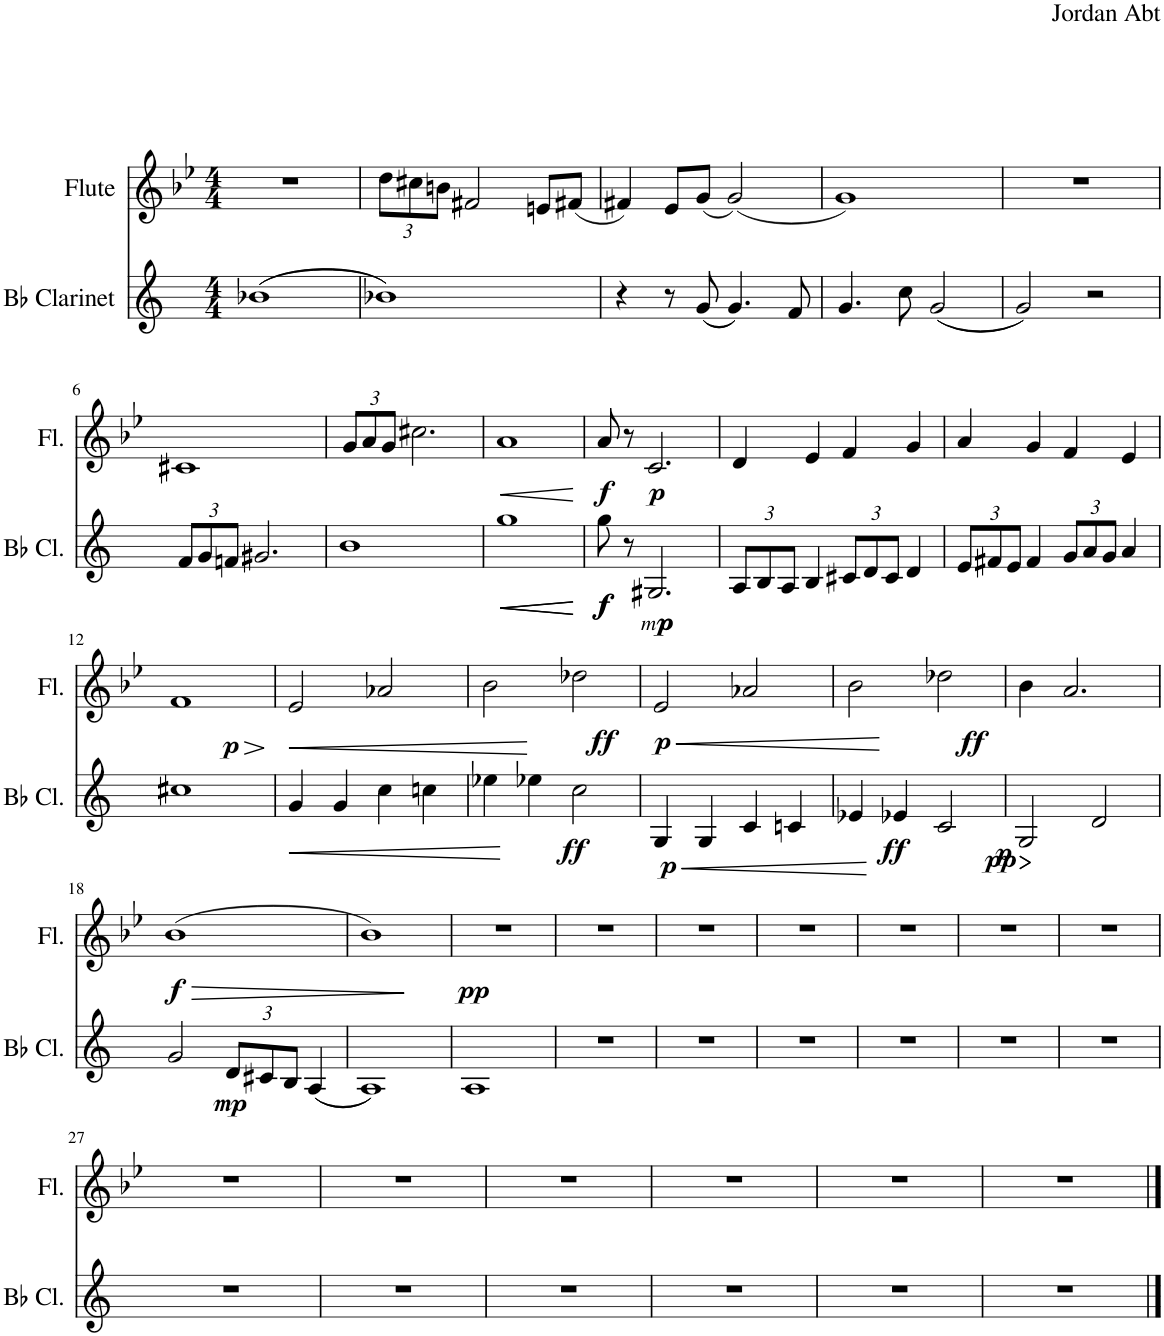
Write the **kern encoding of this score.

**kern	**dynam	**kern	**dynam
*part2	*part2	*part1	*part1
*staff2	*staff2	*staff1	*staff1
*I"Bb Clarinet	*	*I"Flute	*
*I'Bb Cl.	*	*I'Fl.	*
*clefG2	*	*clefG2	*
*Trd1c2	*	*	*
*k[]	*	*k[b-e-]	*
*M4/4	*	*M4/4	*
=1	=1	=1	=1
((1b-X	.	1r	.
=2	=2	=2	=2
*	*	*Xbrackettup	*
1b-X))	.	12dd\L	.
.	.	12cc#X\	.
.	.	12bn\J	.
.	.	2f#X/	.
.	.	8en/L	.
.	.	(8f#X/J	.
=3	=3	=3	=3
4r	.	4f#X/)	.
8r	.	8e-/L	.
((8g/	.	(8g/J	.
4.g/))	.	(2g/)	.
8f/	.	.	.
=4	=4	=4	=4
4.g/	.	1g)	.
8cc\	.	.	.
((2g/	.	.	.
=5	=5	=5	=5
2g/))	.	1r	.
2r	.	.	.
!!LO:LB:g=z
=6	=6	=6	=6
*Xbrackettup	*	*	*
12f/L	.	1c#X	.
12g/	.	.	.
12fn/J	.	.	.
2.g#X/	.	.	.
=7	=7	=7	=7
1b	.	12g/L	.
.	.	12a/	.
.	.	12g/J	.
.	.	2.cc#X\	.
=8	=8	=8	=8
!	!LO:HP:b	!	!
!	!LO:HP:n=1:b	!	!LO:HP:b
1gg	< <	1a	<
.	[	.	[
=9	=9	=9	=9
!	!LO:DY:b	!	!
!	!LO:DY:n=1:b	!	!LO:DY:b
8gg\	f f	8a/	f
8r	[	8r	.
!	!LO:DY:n=2:b	!	!
!	!LO:DY:n=3:b	!	!
!	!LO:DY:n=4:b	!	!LO:DY:b
2.G#X/	other-dynamics p p	2.c/	p
=10	=10	=10	=10
12A/L	.	4d/	.
12B/	.	.	.
12A/J	.	.	.
4B/	.	4e-/	.
12c#X/L	.	4f/	.
12d/	.	.	.
12c#/J	.	.	.
4d/	.	4g/	.
=11	=11	=11	=11
12e/L	.	4a/	.
12f#X/	.	.	.
12e/J	.	.	.
4f#/	.	4g/	.
12g/L	.	4f/	.
12a/	.	.	.
12g/J	.	.	.
4a/	.	4e-/	.
!!LO:LB:g=z
=12	=12	=12	=12
!	!	!	!LO:HP:b
!	!	!	!LO:DY:n=1:b
1cc#X	.	1f	> p
.	.	.	]
=13	=13	=13	=13
!	!LO:HP:b	!	!LO:HP:b
4g/	<	2e-/	<
4g/	.	.	.
4cc\	.	2a-X/	.
4ccn\	.	.	.
.	[	.	[
=14	=14	=14	=14
4ee-X\	.	2b-\	.
4ee-X\	.	.	.
!	!LO:DY:b	!	!LO:DY:b
2cc\	ff	2dd-X\	ff
=15	=15	=15	=15
!	!LO:HP:b	!	!LO:HP:b
!	!LO:DY:n=1:b	!	!LO:DY:n=1:b
4G/	< p	2e-/	< p
4G/	.	.	.
4c/	.	2a-X/	.
4cn/	.	.	.
.	[	.	[
=16	=16	=16	=16
4e-X/	.	2b-\	.
!	!LO:DY:b	!	!
4e-X/	ff	.	.
!	!LO:HP:b	!	!
!	!LO:HP:n=1:b	!	!
!	!LO:DY:n=1:b	!	!
!	!LO:DY:n=2:b	!	!LO:DY:b
2c/	> > p pp	2dd-X\	ff
.	]	.	.
=17	=17	=17	=17
2G/	.	4b-\	.
.	.	2.a/	.
2d/	]	.	.
!!LO:LB:g=z
=18	=18	=18	=18
!	!	!	!LO:HP:b
!	!	!	!LO:DY:n=1:b
2g/	.	(1b-	> f
!	!LO:DY:b	!	!
12d/L	mp	.	.
12c#X/	.	.	.
12B/J	.	.	.
((4A/	.	.	.
.	.	.	]
=19	=19	=19	=19
1A))	.	1b-)	.
=20	=20	=20	=20
!	!	!	!LO:DY:b
1A	.	1r	pp
=21	=21	=21	=21
1r	.	1r	.
=22	=22	=22	=22
1r	.	1r	.
=23	=23	=23	=23
1r	.	1r	.
=24	=24	=24	=24
1r	.	1r	.
=25	=25	=25	=25
1r	.	1r	.
=26	=26	=26	=26
1r	.	1r	.
!!LO:LB:g=z
=27	=27	=27	=27
1r	.	1r	.
=28	=28	=28	=28
1r	.	1r	.
=29	=29	=29	=29
1r	.	1r	.
=30	=30	=30	=30
1r	.	1r	.
=31	=31	=31	=31
1r	.	1r	.
=32	=32	=32	=32
1r	.	1r	.
==	==	==	==
*-	*-	*-	*-
